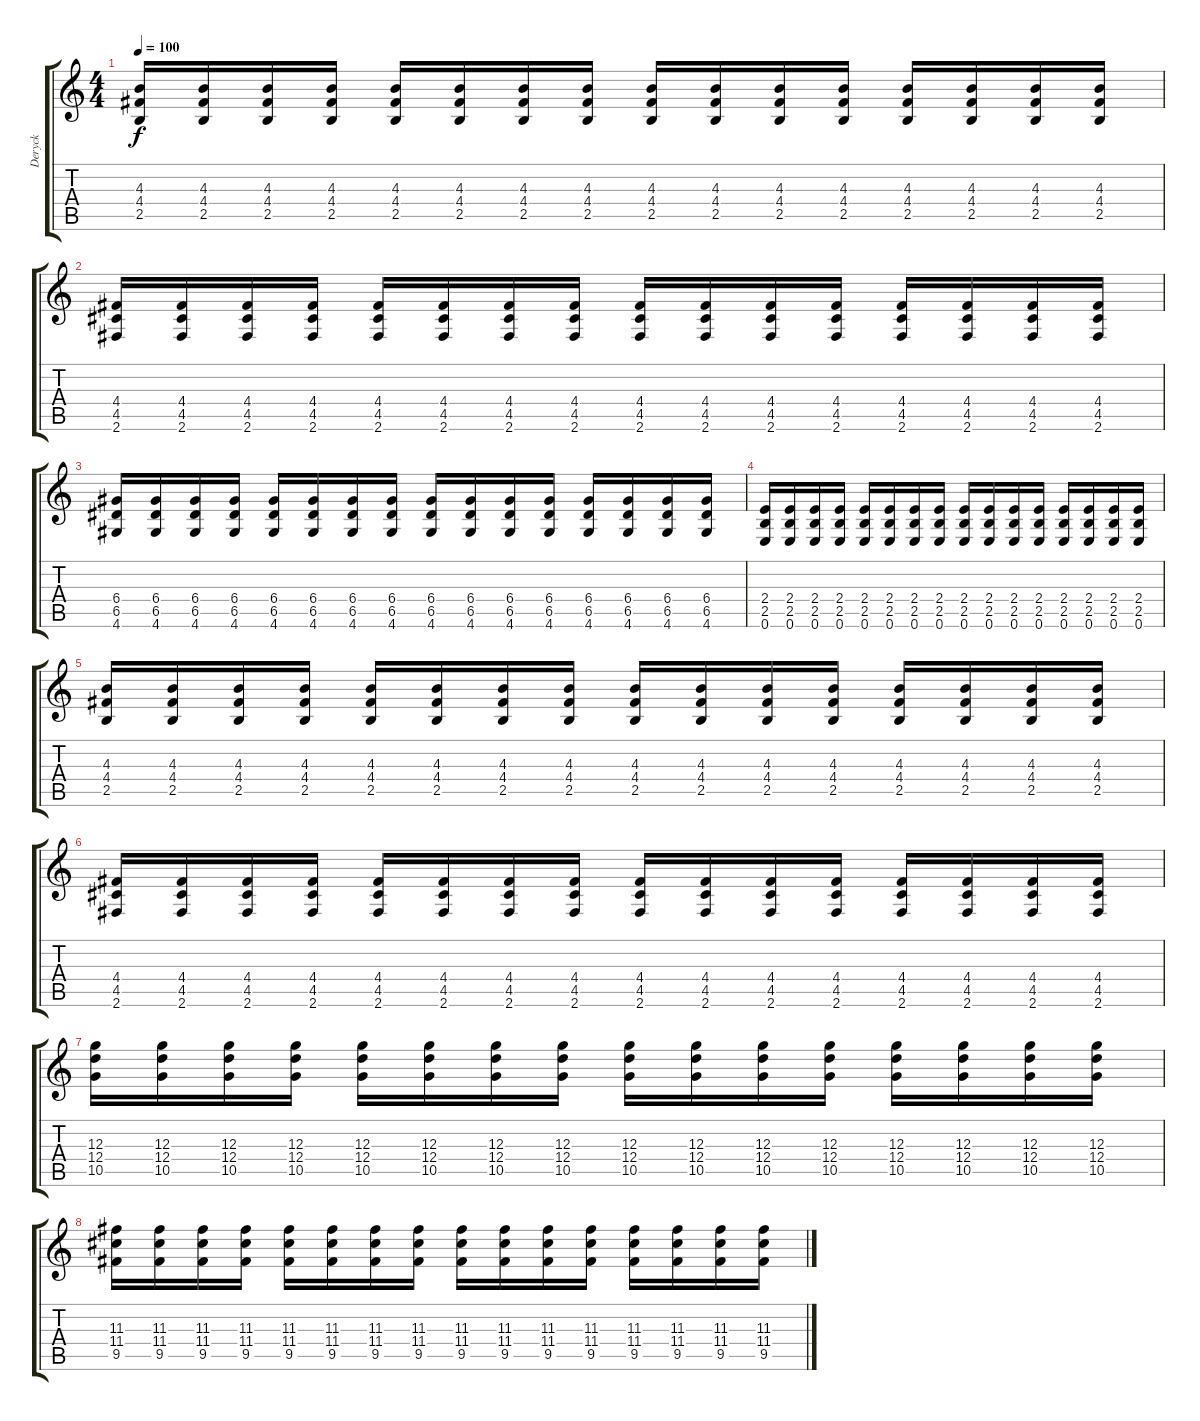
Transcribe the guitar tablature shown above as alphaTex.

\track ("Deryck" "Deryck") {instrument distortionguitar}
\staff {score tabs}
\tuning (E4 B3 G3 D3 A2 E2) {hide}
\ts (4 4)
\tempo 100
\clef g2
\ks c
(4.3 4.4 2.5).16{dy f} (4.3 4.4 2.5).16 (4.3 4.4 2.5).16 (4.3 4.4 2.5).16 (4.3 4.4 2.5).16 (4.3 4.4 2.5).16 (4.3 4.4 2.5).16 (4.3 4.4 2.5).16 (4.3 4.4 2.5).16 (4.3 4.4 2.5).16 (4.3 4.4 2.5).16 (4.3 4.4 2.5).16 (4.3 4.4 2.5).16 (4.3 4.4 2.5).16 (4.3 4.4 2.5).16 (4.3 4.4 2.5).16 |
(4.4 4.5 2.6).16 (4.4 4.5 2.6).16 (4.4 4.5 2.6).16 (4.4 4.5 2.6).16 (4.4 4.5 2.6).16 (4.4 4.5 2.6).16 (4.4 4.5 2.6).16 (4.4 4.5 2.6).16 (4.4 4.5 2.6).16 (4.4 4.5 2.6).16 (4.4 4.5 2.6).16 (4.4 4.5 2.6).16 (4.4 4.5 2.6).16 (4.4 4.5 2.6).16 (4.4 4.5 2.6).16 (4.4 4.5 2.6).16 |
(6.4 6.5 4.6).16 (6.4 6.5 4.6).16 (6.4 6.5 4.6).16 (6.4 6.5 4.6).16 (6.4 6.5 4.6).16 (6.4 6.5 4.6).16 (6.4 6.5 4.6).16 (6.4 6.5 4.6).16 (6.4 6.5 4.6).16 (6.4 6.5 4.6).16 (6.4 6.5 4.6).16 (6.4 6.5 4.6).16 (6.4 6.5 4.6).16 (6.4 6.5 4.6).16 (6.4 6.5 4.6).16 (6.4 6.5 4.6).16 |
(2.4 2.5 0.6).16 (2.4 2.5 0.6).16 (2.4 2.5 0.6).16 (2.4 2.5 0.6).16 (2.4 2.5 0.6).16 (2.4 2.5 0.6).16 (2.4 2.5 0.6).16 (2.4 2.5 0.6).16 (2.4 2.5 0.6).16 (2.4 2.5 0.6).16 (2.4 2.5 0.6).16 (2.4 2.5 0.6).16 (2.4 2.5 0.6).16 (2.4 2.5 0.6).16 (2.4 2.5 0.6).16 (2.4 2.5 0.6).16 |
(4.3 4.4 2.5).16 (4.3 4.4 2.5).16 (4.3 4.4 2.5).16 (4.3 4.4 2.5).16 (4.3 4.4 2.5).16 (4.3 4.4 2.5).16 (4.3 4.4 2.5).16 (4.3 4.4 2.5).16 (4.3 4.4 2.5).16 (4.3 4.4 2.5).16 (4.3 4.4 2.5).16 (4.3 4.4 2.5).16 (4.3 4.4 2.5).16 (4.3 4.4 2.5).16 (4.3 4.4 2.5).16 (4.3 4.4 2.5).16 |
(4.4 4.5 2.6).16 (4.4 4.5 2.6).16 (4.4 4.5 2.6).16 (4.4 4.5 2.6).16 (4.4 4.5 2.6).16 (4.4 4.5 2.6).16 (4.4 4.5 2.6).16 (4.4 4.5 2.6).16 (4.4 4.5 2.6).16 (4.4 4.5 2.6).16 (4.4 4.5 2.6).16 (4.4 4.5 2.6).16 (4.4 4.5 2.6).16 (4.4 4.5 2.6).16 (4.4 4.5 2.6).16 (4.4 4.5 2.6).16 |
(12.3 12.4 10.5).16 (12.3 12.4 10.5).16 (12.3 12.4 10.5).16 (12.3 12.4 10.5).16 (12.3 12.4 10.5).16 (12.3 12.4 10.5).16 (12.3 12.4 10.5).16 (12.3 12.4 10.5).16 (12.3 12.4 10.5).16 (12.3 12.4 10.5).16 (12.3 12.4 10.5).16 (12.3 12.4 10.5).16 (12.3 12.4 10.5).16 (12.3 12.4 10.5).16 (12.3 12.4 10.5).16 (12.3 12.4 10.5).16 |
(11.3 11.4 9.5).16 (11.3 11.4 9.5).16 (11.3 11.4 9.5).16 (11.3 11.4 9.5).16 (11.3 11.4 9.5).16 (11.3 11.4 9.5).16 (11.3 11.4 9.5).16 (11.3 11.4 9.5).16 (11.3 11.4 9.5).16 (11.3 11.4 9.5).16 (11.3 11.4 9.5).16 (11.3 11.4 9.5).16 (11.3 11.4 9.5).16 (11.3 11.4 9.5).16 (11.3 11.4 9.5).16 (11.3 11.4 9.5).16
